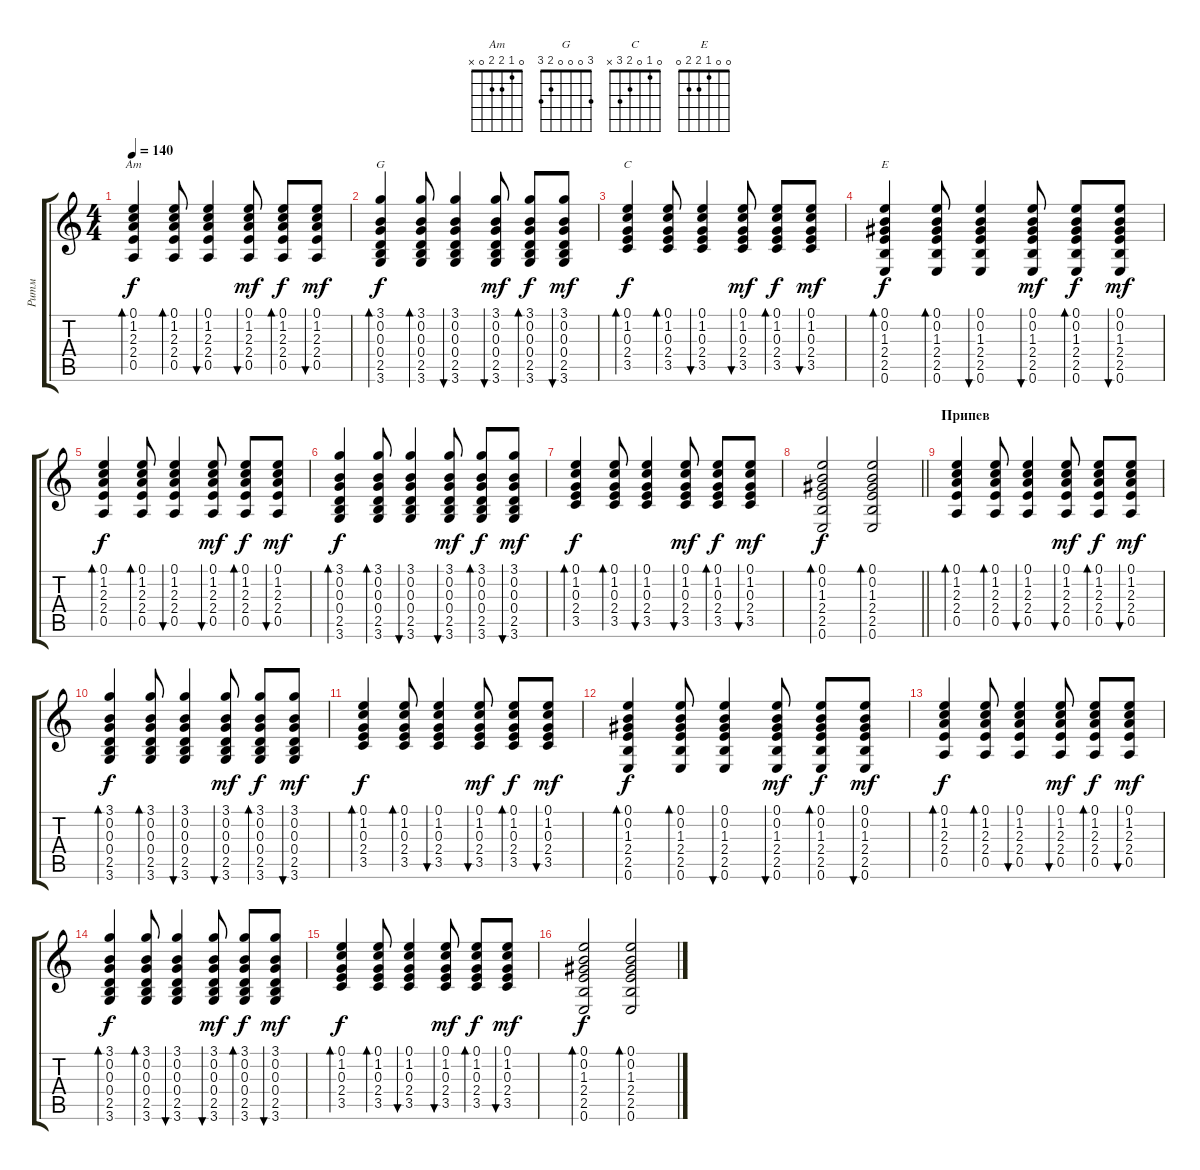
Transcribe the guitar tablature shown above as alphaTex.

\track ("Ритм" "Ритм") {solo instrument electricguitarmuted}
\staff {score tabs}
\tuning (E4 B3 G3 D3 A2 E2) {hide}
\chord ("Am" 0 1 2 2 0 x)
\chord ("G" 3 0 0 0 2 3)
\chord ("C" 0 1 0 2 3 x)
\chord ("E" 0 0 1 2 2 0)
\ts (4 4)
\tempo 140
\clef g2
\ks c
(0.1 1.2 2.3 2.4 0.5).4{bd 60 ch "Am" dy f} (0.1 1.2 2.3 2.4 0.5).8{bd 60} (0.1 1.2 2.3 2.4 0.5).4{bu 60} (0.1 1.2 2.3 2.4 0.5).8{bu 60 dy mf} (0.1 1.2 2.3 2.4 0.5).8{bd 60 dy f} (0.1 1.2 2.3 2.4 0.5).8{bu 60 dy mf} |
(3.1 0.2 0.3 0.4 2.5 3.6).4{bd 60 ch "G" dy f} (3.1 0.2 0.3 0.4 2.5 3.6).8{bd 60} (3.1 0.2 0.3 0.4 2.5 3.6).4{bu 60} (3.1 0.2 0.3 0.4 2.5 3.6).8{bu 60 dy mf} (3.1 0.2 0.3 0.4 2.5 3.6).8{bd 60 dy f} (3.1 0.2 0.3 0.4 2.5 3.6).8{bu 60 dy mf} |
(0.1 1.2 0.3 2.4 3.5).4{bd 60 ch "C" dy f} (0.1 1.2 0.3 2.4 3.5).8{bd 60} (0.1 1.2 0.3 2.4 3.5).4{bu 60} (0.1 1.2 0.3 2.4 3.5).8{bu 60 dy mf} (0.1 1.2 0.3 2.4 3.5).8{bd 60 dy f} (0.1 1.2 0.3 2.4 3.5).8{bu 60 dy mf} |
(0.1 0.2 1.3 2.4 2.5 0.6).4{bd 60 ch "E" dy f} (0.1 0.2 1.3 2.4 2.5 0.6).8{bd 60} (0.1 0.2 1.3 2.4 2.5 0.6).4{bu 60} (0.1 0.2 1.3 2.4 2.5 0.6).8{bu 60 dy mf} (0.1 0.2 1.3 2.4 2.5 0.6).8{bd 60 dy f} (0.1 0.2 1.3 2.4 2.5 0.6).8{bu 60 dy mf} |
(0.1 1.2 2.3 2.4 0.5).4{bd 60 dy f} (0.1 1.2 2.3 2.4 0.5).8{bd 60} (0.1 1.2 2.3 2.4 0.5).4{bu 60} (0.1 1.2 2.3 2.4 0.5).8{bu 60 dy mf} (0.1 1.2 2.3 2.4 0.5).8{bd 60 dy f} (0.1 1.2 2.3 2.4 0.5).8{bu 60 dy mf} |
(3.1 0.2 0.3 0.4 2.5 3.6).4{bd 60 dy f} (3.1 0.2 0.3 0.4 2.5 3.6).8{bd 60} (3.1 0.2 0.3 0.4 2.5 3.6).4{bu 60} (3.1 0.2 0.3 0.4 2.5 3.6).8{bu 60 dy mf} (3.1 0.2 0.3 0.4 2.5 3.6).8{bd 60 dy f} (3.1 0.2 0.3 0.4 2.5 3.6).8{bu 60 dy mf} |
(0.1 1.2 0.3 2.4 3.5).4{bd 60 dy f} (0.1 1.2 0.3 2.4 3.5).8{bd 60} (0.1 1.2 0.3 2.4 3.5).4{bu 60} (0.1 1.2 0.3 2.4 3.5).8{bu 60 dy mf} (0.1 1.2 0.3 2.4 3.5).8{bd 60 dy f} (0.1 1.2 0.3 2.4 3.5).8{bu 60 dy mf} |
\barLineRight lightlight
(0.1 0.2 1.3 2.4 2.5 0.6).2{bd 60 dy f} (0.1 0.2 1.3 2.4 2.5 0.6).2{bd 60} |
\section ("" "Припев ")
(0.1 1.2 2.3 2.4 0.5).4{bd 60} (0.1 1.2 2.3 2.4 0.5).8{bd 60} (0.1 1.2 2.3 2.4 0.5).4{bu 60} (0.1 1.2 2.3 2.4 0.5).8{bu 60 dy mf} (0.1 1.2 2.3 2.4 0.5).8{bd 60 dy f} (0.1 1.2 2.3 2.4 0.5).8{bu 60 dy mf} |
(3.1 0.2 0.3 0.4 2.5 3.6).4{bd 60 dy f} (3.1 0.2 0.3 0.4 2.5 3.6).8{bd 60} (3.1 0.2 0.3 0.4 2.5 3.6).4{bu 60} (3.1 0.2 0.3 0.4 2.5 3.6).8{bu 60 dy mf} (3.1 0.2 0.3 0.4 2.5 3.6).8{bd 60 dy f} (3.1 0.2 0.3 0.4 2.5 3.6).8{bu 60 dy mf} |
(0.1 1.2 0.3 2.4 3.5).4{bd 60 dy f} (0.1 1.2 0.3 2.4 3.5).8{bd 60} (0.1 1.2 0.3 2.4 3.5).4{bu 60} (0.1 1.2 0.3 2.4 3.5).8{bu 60 dy mf} (0.1 1.2 0.3 2.4 3.5).8{bd 60 dy f} (0.1 1.2 0.3 2.4 3.5).8{bu 60 dy mf} |
(0.1 0.2 1.3 2.4 2.5 0.6).4{bd 60 dy f} (0.1 0.2 1.3 2.4 2.5 0.6).8{bd 60} (0.1 0.2 1.3 2.4 2.5 0.6).4{bu 60} (0.1 0.2 1.3 2.4 2.5 0.6).8{bu 60 dy mf} (0.1 0.2 1.3 2.4 2.5 0.6).8{bd 60 dy f} (0.1 0.2 1.3 2.4 2.5 0.6).8{bu 60 dy mf} |
(0.1 1.2 2.3 2.4 0.5).4{bd 60 dy f} (0.1 1.2 2.3 2.4 0.5).8{bd 60} (0.1 1.2 2.3 2.4 0.5).4{bu 60} (0.1 1.2 2.3 2.4 0.5).8{bu 60 dy mf} (0.1 1.2 2.3 2.4 0.5).8{bd 60 dy f} (0.1 1.2 2.3 2.4 0.5).8{bu 60 dy mf} |
(3.1 0.2 0.3 0.4 2.5 3.6).4{bd 60 dy f} (3.1 0.2 0.3 0.4 2.5 3.6).8{bd 60} (3.1 0.2 0.3 0.4 2.5 3.6).4{bu 60} (3.1 0.2 0.3 0.4 2.5 3.6).8{bu 60 dy mf} (3.1 0.2 0.3 0.4 2.5 3.6).8{bd 60 dy f} (3.1 0.2 0.3 0.4 2.5 3.6).8{bu 60 dy mf} |
(0.1 1.2 0.3 2.4 3.5).4{bd 60 dy f} (0.1 1.2 0.3 2.4 3.5).8{bd 60} (0.1 1.2 0.3 2.4 3.5).4{bu 60} (0.1 1.2 0.3 2.4 3.5).8{bu 60 dy mf} (0.1 1.2 0.3 2.4 3.5).8{bd 60 dy f} (0.1 1.2 0.3 2.4 3.5).8{bu 60 dy mf} |
(0.1 0.2 1.3 2.4 2.5 0.6).2{bd 60 dy f} (0.1 0.2 1.3 2.4 2.5 0.6).2{bd 60}
